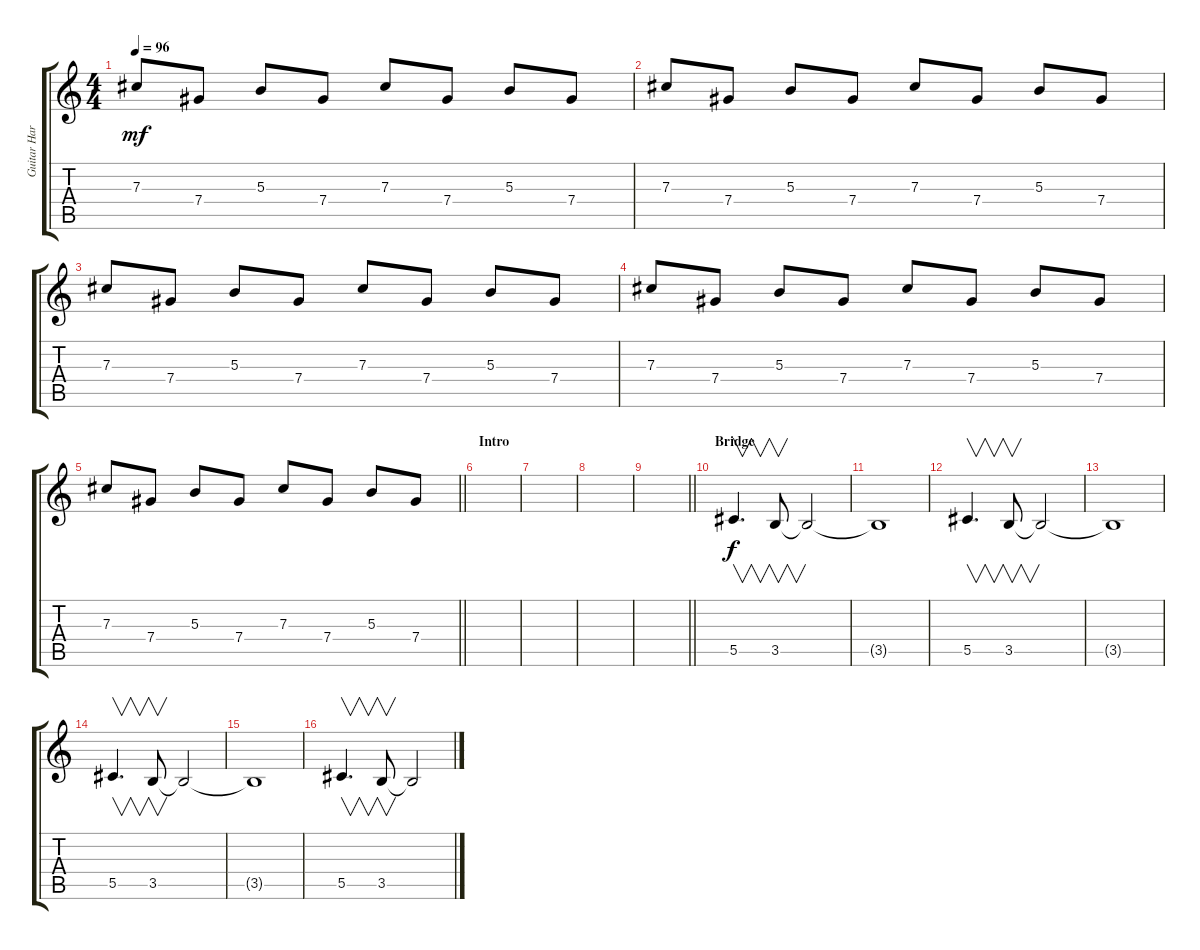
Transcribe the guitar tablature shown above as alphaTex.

\track ("Guitar Harmonics 1" "Guitar Har") {instrument guitarharmonics}
\staff {score tabs}
\tuning (Eb4 Bb3 Gb3 Db3 Ab2 Db2) {hide}
\ts (4 4)
\tempo 96
\clef g2
\ks c
7.3.8{dy mf} 7.4.8 5.3.8 7.4.8 7.3.8 7.4.8 5.3.8 7.4.8 |
7.3.8 7.4.8 5.3.8 7.4.8 7.3.8 7.4.8 5.3.8 7.4.8 |
7.3.8 7.4.8 5.3.8 7.4.8 7.3.8 7.4.8 5.3.8 7.4.8 |
7.3.8 7.4.8 5.3.8 7.4.8 7.3.8 7.4.8 5.3.8 7.4.8 |
\barLineRight lightlight
7.3.8 7.4.8 5.3.8 7.4.8 7.3.8 7.4.8 5.3.8 7.4.8 |
\section ("" "Intro")
|
|
|
\barLineRight lightlight
|
\section ("" "Bridge")
5.5.4{v d dy f} 3.5.8{v} 3.5{t}.2 |
3.5{t}.1 |
5.5.4{v d} 3.5.8{v} 3.5{t}.2 |
3.5{t}.1 |
5.5.4{v d} 3.5.8{v} 3.5{t}.2 |
3.5{t}.1 |
5.5.4{v d} 3.5.8{v} 3.5{t}.2
